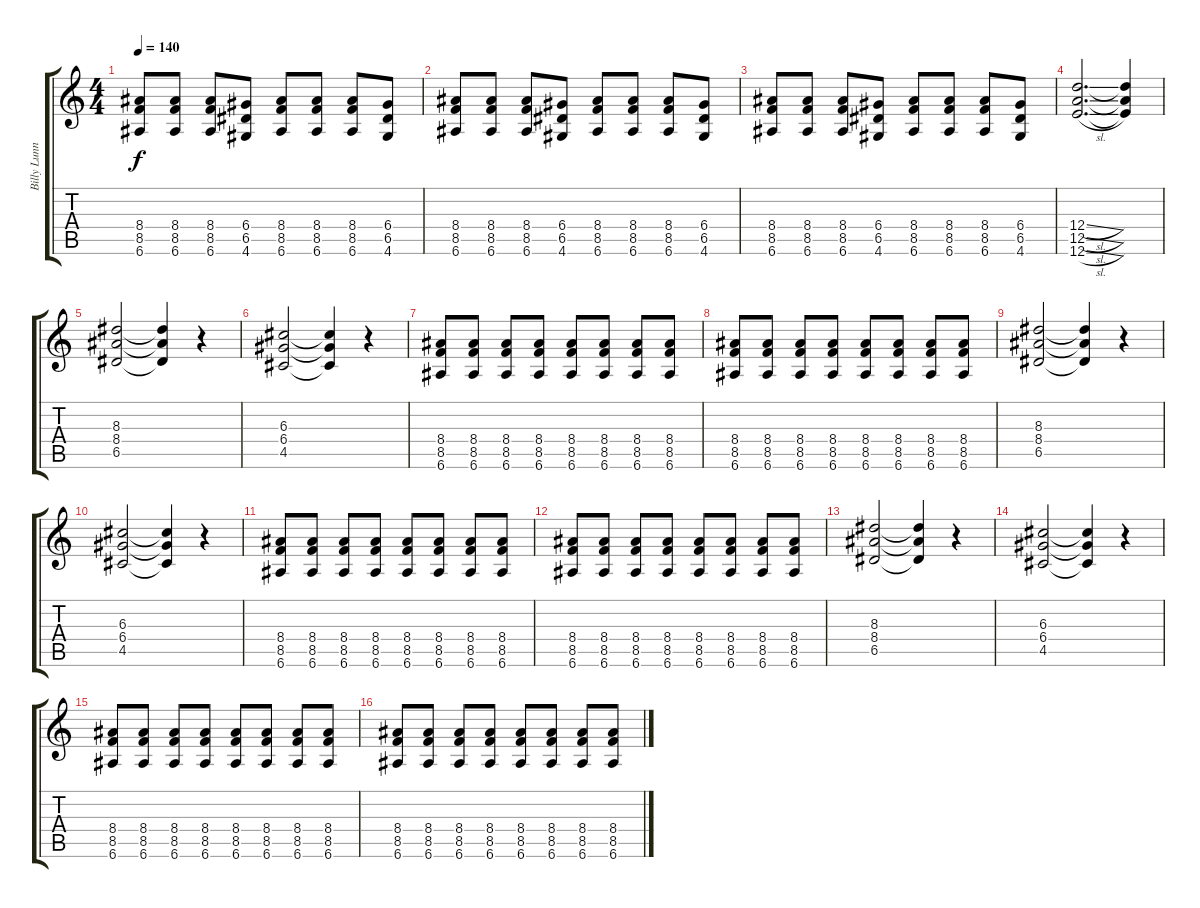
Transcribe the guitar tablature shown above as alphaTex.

\track ("Billy Lunn" "Billy Lunn") {instrument overdrivenguitar}
\staff {score tabs}
\tuning (E4 B3 G3 D3 A2 E2) {hide}
\ts (4 4)
\tempo 140
\clef g2
\ks c
(8.4 8.5 6.6).8{dy f} (8.4 8.5 6.6).8 (8.4 8.5 6.6).8 (6.4 6.5 4.6).8 (8.4 8.5 6.6).8 (8.4 8.5 6.6).8 (8.4 8.5 6.6).8 (6.4 6.5 4.6).8 |
(8.4 8.5 6.6).8 (8.4 8.5 6.6).8 (8.4 8.5 6.6).8 (6.4 6.5 4.6).8 (8.4 8.5 6.6).8 (8.4 8.5 6.6).8 (8.4 8.5 6.6).8 (6.4 6.5 4.6).8 |
(8.4 8.5 6.6).8 (8.4 8.5 6.6).8 (8.4 8.5 6.6).8 (6.4 6.5 4.6).8 (8.4 8.5 6.6).8 (8.4 8.5 6.6).8 (8.4 8.5 6.6).8 (6.4 6.5 4.6).8 |
(12.4{sl} 12.5{sl} 12.6{sl}).2{d} (12.4{t} 12.5{t} 12.6{t}).4 |
(8.3 8.4 6.5).2 (8.3{t} 8.4{t} 6.5{t}).4 r.4 |
(6.3 6.4 4.5).2 (6.3{t} 6.4{t} 4.5{t}).4 r.4 |
(8.4 8.5 6.6).8 (8.4 8.5 6.6).8 (8.4 8.5 6.6).8 (8.4 8.5 6.6).8 (8.4 8.5 6.6).8 (8.4 8.5 6.6).8 (8.4 8.5 6.6).8 (8.4 8.5 6.6).8 |
(8.4 8.5 6.6).8 (8.4 8.5 6.6).8 (8.4 8.5 6.6).8 (8.4 8.5 6.6).8 (8.4 8.5 6.6).8 (8.4 8.5 6.6).8 (8.4 8.5 6.6).8 (8.4 8.5 6.6).8 |
(8.3 8.4 6.5).2 (8.3{t} 8.4{t} 6.5{t}).4 r.4 |
(6.3 6.4 4.5).2 (6.3{t} 6.4{t} 4.5{t}).4 r.4 |
(8.4 8.5 6.6).8 (8.4 8.5 6.6).8 (8.4 8.5 6.6).8 (8.4 8.5 6.6).8 (8.4 8.5 6.6).8 (8.4 8.5 6.6).8 (8.4 8.5 6.6).8 (8.4 8.5 6.6).8 |
(8.4 8.5 6.6).8 (8.4 8.5 6.6).8 (8.4 8.5 6.6).8 (8.4 8.5 6.6).8 (8.4 8.5 6.6).8 (8.4 8.5 6.6).8 (8.4 8.5 6.6).8 (8.4 8.5 6.6).8 |
(8.3 8.4 6.5).2 (8.3{t} 8.4{t} 6.5{t}).4 r.4 |
(6.3 6.4 4.5).2 (6.3{t} 6.4{t} 4.5{t}).4 r.4 |
(8.4 8.5 6.6).8 (8.4 8.5 6.6).8 (8.4 8.5 6.6).8 (8.4 8.5 6.6).8 (8.4 8.5 6.6).8 (8.4 8.5 6.6).8 (8.4 8.5 6.6).8 (8.4 8.5 6.6).8 |
(8.4 8.5 6.6).8 (8.4 8.5 6.6).8 (8.4 8.5 6.6).8 (8.4 8.5 6.6).8 (8.4 8.5 6.6).8 (8.4 8.5 6.6).8 (8.4 8.5 6.6).8 (8.4 8.5 6.6).8
